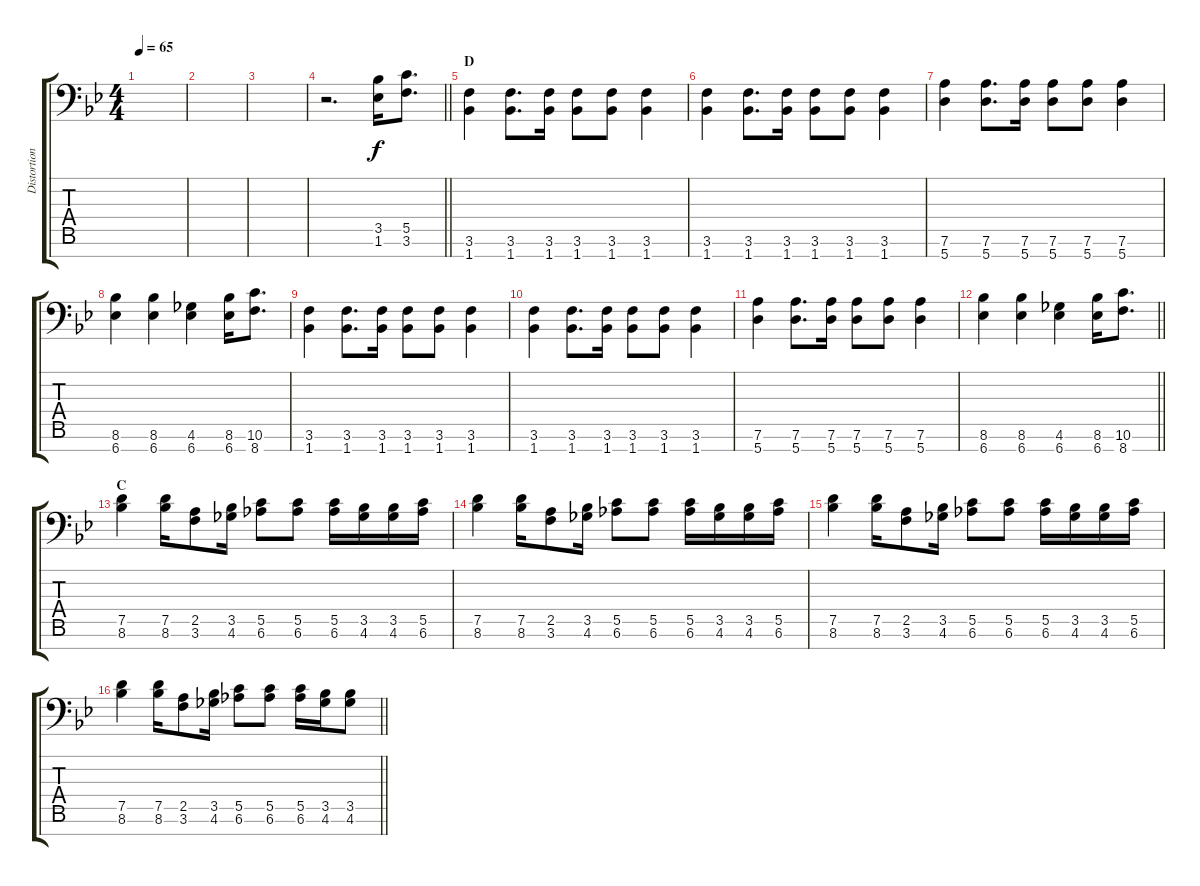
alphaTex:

\track ("Distortion Guitar" "Distortion") {instrument distortionguitar}
\staff {score tabs}
\tuning (D4 A3 F3 C3 G2 D2 A1) {hide}
\ts (4 4)
\tempo 65
\clef f4
\ks bb
|
|
|
\barLineRight lightlight
r.2{d} (3.5 1.6).16{dy f} (5.5 3.6).8{d} |
\section ("" "D")
(3.6 1.7).4 (3.6 1.7).8{d} (3.6 1.7).16 (3.6 1.7).8 (3.6 1.7).8 (3.6 1.7).4 |
(3.6 1.7).4 (3.6 1.7).8{d} (3.6 1.7).16 (3.6 1.7).8 (3.6 1.7).8 (3.6 1.7).4 |
(7.6 5.7).4 (7.6 5.7).8{d} (7.6 5.7).16 (7.6 5.7).8 (7.6 5.7).8 (7.6 5.7).4 |
(8.6 6.7).4 (8.6 6.7).4 (4.6 6.7).4 (8.6 6.7).16 (10.6 8.7).8{d} |
(3.6 1.7).4 (3.6 1.7).8{d} (3.6 1.7).16 (3.6 1.7).8 (3.6 1.7).8 (3.6 1.7).4 |
(3.6 1.7).4 (3.6 1.7).8{d} (3.6 1.7).16 (3.6 1.7).8 (3.6 1.7).8 (3.6 1.7).4 |
(7.6 5.7).4 (7.6 5.7).8{d} (7.6 5.7).16 (7.6 5.7).8 (7.6 5.7).8 (7.6 5.7).4 |
\barLineRight lightlight
(8.6 6.7).4 (8.6 6.7).4 (4.6 6.7).4 (8.6 6.7).16 (10.6 8.7).8{d} |
\section ("" "C")
(7.5 8.6).4 (7.5 8.6).16 (2.5 3.6).8 (3.5 4.6).16 (5.5 6.6).8 (5.5 6.6).8 (5.5 6.6).16 (3.5 4.6).16 (3.5 4.6).16 (5.5 6.6).16 |
(7.5 8.6).4 (7.5 8.6).16 (2.5 3.6).8 (3.5 4.6).16 (5.5 6.6).8 (5.5 6.6).8 (5.5 6.6).16 (3.5 4.6).16 (3.5 4.6).16 (5.5 6.6).16 |
(7.5 8.6).4 (7.5 8.6).16 (2.5 3.6).8 (3.5 4.6).16 (5.5 6.6).8 (5.5 6.6).8 (5.5 6.6).16 (3.5 4.6).16 (3.5 4.6).16 (5.5 6.6).16 |
\barLineRight lightlight
(7.5 8.6).4 (7.5 8.6).16 (2.5 3.6).8 (3.5 4.6).16 (5.5 6.6).8 (5.5 6.6).8 (5.5 6.6).16 (3.5 4.6).16 (3.5 4.6).8
